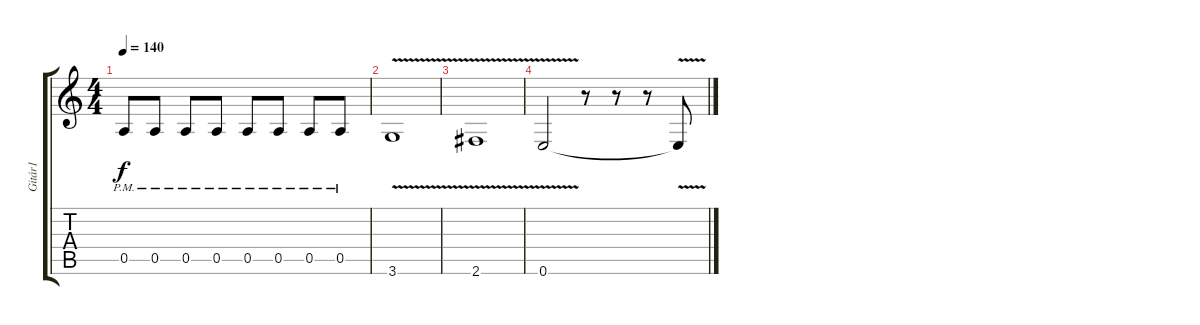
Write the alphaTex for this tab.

\track ("Gitár1" "Gitár1") {instrument overdrivenguitar}
\staff {score tabs}
\tuning (E4 B3 G3 D3 A2 E2) {hide}
\ts (4 4)
\tempo 140
\clef g2
\ks c
0.5{pm}.8{dy f} 0.5{pm}.8 0.5{pm}.8 0.5{pm}.8 0.5{pm}.8 0.5{pm}.8 0.5{pm}.8 0.5{pm}.8 |
3.6{v}.1 |
2.6{v}.1 |
0.6{v}.2 r.8 r.8 r.8 0.6{t}.8
